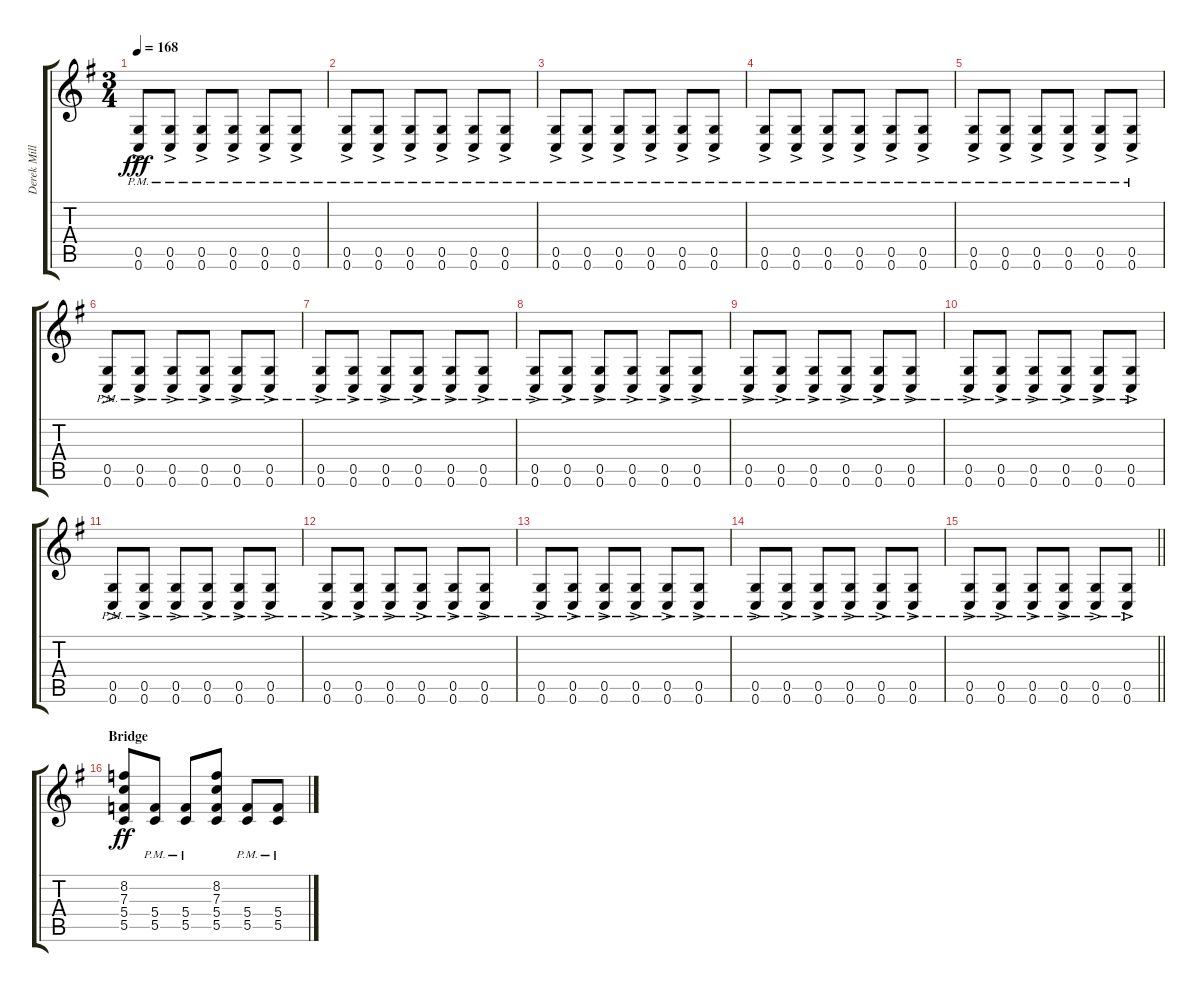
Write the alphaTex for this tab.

\track ("Derek Miller - Guitar" "Derek Mill") {instrument distortionguitar}
\staff {score tabs}
\tuning (D4 A3 F3 C3 G2 C2) {hide}
\ts (3 4)
\tempo 168
\clef g2
\ks eminor
(0.5{ac pm} 0.6{ac pm}).8{dy fff} (0.5{ac pm} 0.6{ac pm}).8 (0.5{ac pm} 0.6{ac pm}).8 (0.5{ac pm} 0.6{ac pm}).8 (0.5{ac pm} 0.6{ac pm}).8 (0.5{ac pm} 0.6{ac pm}).8 |
(0.5{ac pm} 0.6{ac pm}).8 (0.5{ac pm} 0.6{ac pm}).8 (0.5{ac pm} 0.6{ac pm}).8 (0.5{ac pm} 0.6{ac pm}).8 (0.5{ac pm} 0.6{ac pm}).8 (0.5{ac pm} 0.6{ac pm}).8 |
(0.5{ac pm} 0.6{ac pm}).8 (0.5{ac pm} 0.6{ac pm}).8 (0.5{ac pm} 0.6{ac pm}).8 (0.5{ac pm} 0.6{ac pm}).8 (0.5{ac pm} 0.6{ac pm}).8 (0.5{ac pm} 0.6{ac pm}).8 |
(0.5{ac pm} 0.6{ac pm}).8 (0.5{ac pm} 0.6{ac pm}).8 (0.5{ac pm} 0.6{ac pm}).8 (0.5{ac pm} 0.6{ac pm}).8 (0.5{ac pm} 0.6{ac pm}).8 (0.5{ac pm} 0.6{ac pm}).8 |
(0.5{ac pm} 0.6{ac pm}).8 (0.5{ac pm} 0.6{ac pm}).8 (0.5{ac pm} 0.6{ac pm}).8 (0.5{ac pm} 0.6{ac pm}).8 (0.5{ac pm} 0.6{ac pm}).8 (0.5{ac pm} 0.6{ac pm}).8 |
(0.5{ac pm} 0.6{ac pm}).8 (0.5{ac pm} 0.6{ac pm}).8 (0.5{ac pm} 0.6{ac pm}).8 (0.5{ac pm} 0.6{ac pm}).8 (0.5{ac pm} 0.6{ac pm}).8 (0.5{ac pm} 0.6{ac pm}).8 |
(0.5{ac pm} 0.6{ac pm}).8 (0.5{ac pm} 0.6{ac pm}).8 (0.5{ac pm} 0.6{ac pm}).8 (0.5{ac pm} 0.6{ac pm}).8 (0.5{ac pm} 0.6{ac pm}).8 (0.5{ac pm} 0.6{ac pm}).8 |
(0.5{ac pm} 0.6{ac pm}).8 (0.5{ac pm} 0.6{ac pm}).8 (0.5{ac pm} 0.6{ac pm}).8 (0.5{ac pm} 0.6{ac pm}).8 (0.5{ac pm} 0.6{ac pm}).8 (0.5{ac pm} 0.6{ac pm}).8 |
(0.5{ac pm} 0.6{ac pm}).8 (0.5{ac pm} 0.6{ac pm}).8 (0.5{ac pm} 0.6{ac pm}).8 (0.5{ac pm} 0.6{ac pm}).8 (0.5{ac pm} 0.6{ac pm}).8 (0.5{ac pm} 0.6{ac pm}).8 |
(0.5{ac pm} 0.6{ac pm}).8 (0.5{ac pm} 0.6{ac pm}).8 (0.5{ac pm} 0.6{ac pm}).8 (0.5{ac pm} 0.6{ac pm}).8 (0.5{ac pm} 0.6{ac pm}).8 (0.5{ac pm} 0.6{ac pm}).8 |
(0.5{ac pm} 0.6{ac pm}).8 (0.5{ac pm} 0.6{ac pm}).8 (0.5{ac pm} 0.6{ac pm}).8 (0.5{ac pm} 0.6{ac pm}).8 (0.5{ac pm} 0.6{ac pm}).8 (0.5{ac pm} 0.6{ac pm}).8 |
(0.5{ac pm} 0.6{ac pm}).8 (0.5{ac pm} 0.6{ac pm}).8 (0.5{ac pm} 0.6{ac pm}).8 (0.5{ac pm} 0.6{ac pm}).8 (0.5{ac pm} 0.6{ac pm}).8 (0.5{ac pm} 0.6{ac pm}).8 |
(0.5{ac pm} 0.6{ac pm}).8 (0.5{ac pm} 0.6{ac pm}).8 (0.5{ac pm} 0.6{ac pm}).8 (0.5{ac pm} 0.6{ac pm}).8 (0.5{ac pm} 0.6{ac pm}).8 (0.5{ac pm} 0.6{ac pm}).8 |
(0.5{ac pm} 0.6{ac pm}).8 (0.5{ac pm} 0.6{ac pm}).8 (0.5{ac pm} 0.6{ac pm}).8 (0.5{ac pm} 0.6{ac pm}).8 (0.5{ac pm} 0.6{ac pm}).8 (0.5{ac pm} 0.6{ac pm}).8 |
\barLineRight lightlight
(0.5{ac pm} 0.6{ac pm}).8 (0.5{ac pm} 0.6{ac pm}).8 (0.5{ac pm} 0.6{ac pm}).8 (0.5{ac pm} 0.6{ac pm}).8 (0.5{ac pm} 0.6{ac pm}).8 (0.5{ac pm} 0.6{ac pm}).8 |
\section ("" "Bridge")
(8.2 7.3 5.4 5.5).8{dy ff} (5.4{pm} 5.5{pm}).8 (5.4{pm} 5.5{pm}).8 (8.2 7.3 5.4 5.5).8 (5.4{pm} 5.5{pm}).8 (5.4{pm} 5.5{pm}).8
